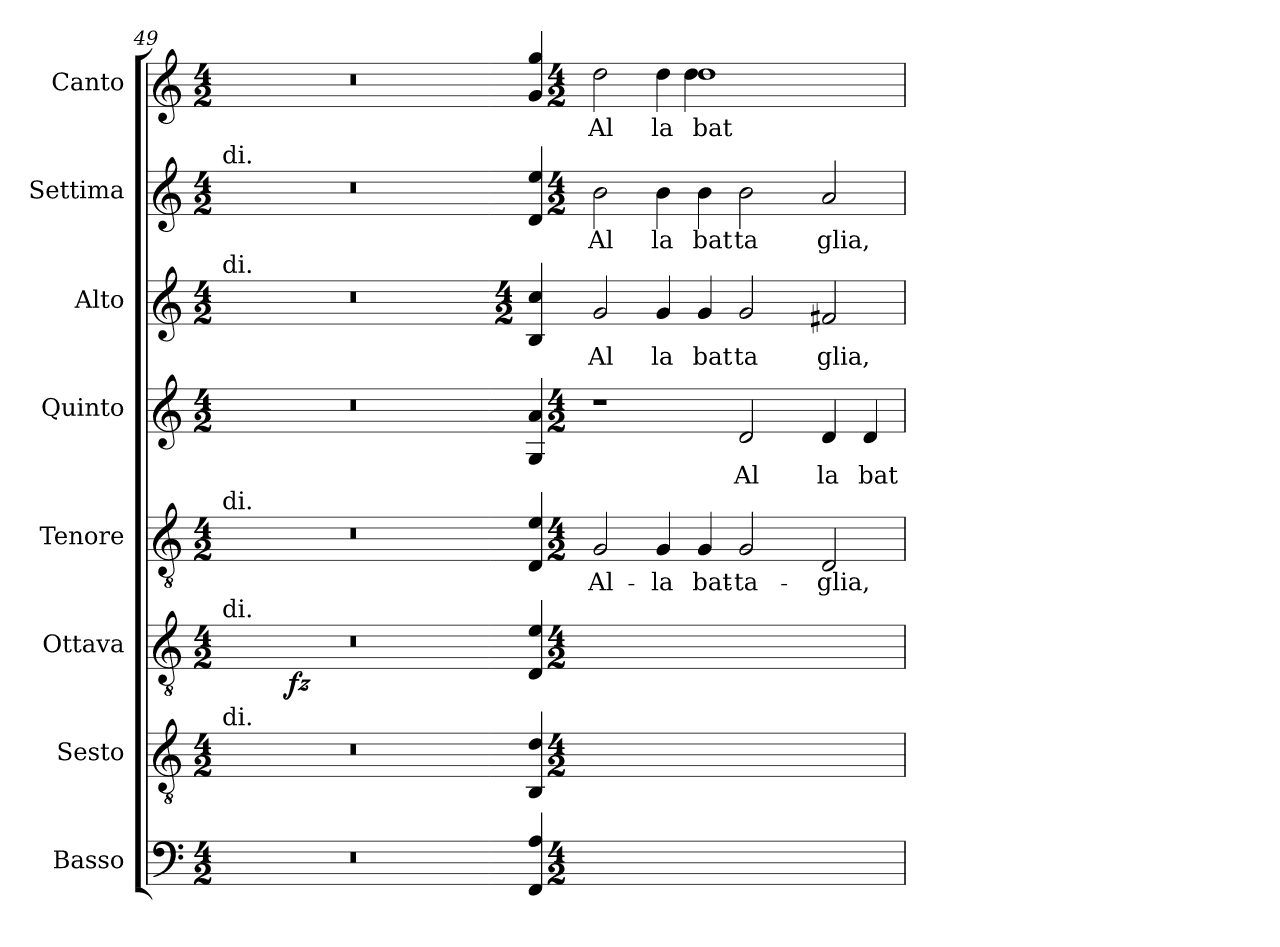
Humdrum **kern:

**kern	**dynam	**kern	**kern	**dynam	**kern	**text	**kern	**text	**dynam	**kern	**text	**kern	**text	**kern	**text
*part8	*part8	*part7	*part6	*part6	*part5	*part5	*part4	*part4	*part4	*part3	*part3	*part2	*part2	*part1	*part1
*staff8	*staff8	*staff7	*staff6	*staff6	*staff5	*staff5	*staff4	*staff4	*staff4	*staff3	*staff3	*staff2	*staff2	*staff1	*staff1
*I"Basso	*	*I"Sesto	*I"Ottava	*	*I"Tenore	*	*I"Quinto	*	*	*I"Alto	*	*I"Settima	*	*I"Canto	*
*I'Basso	*	*I'Sesto	*I'Ottava	*	*I'Tenore	*	*I'Quinto	*	*	*I'Alto	*	*I'Settima	*	*I'Canto	*
*clefF4	*	*clefGv2	*clefGv2	*	*clefGv2	*	*clefG2	*	*	*clefG2	*	*clefG2	*	*clefG2	*
*M4/2	*	*M4/2	*M4/2	*	*M4/2	*	*M4/2	*	*	*M4/2	*	*M4/2	*	*M4/2	*
=49	=49	=49	=49	=49	=49	=49	=49	=49	=49	=49	=49	=49	=49	=49	=49
*^	*	*	*^	*	*	*	*^	*	*	*	*	*	*	*	*
!	!	!	!	!	!	!	!	!	!	!	!	!	!	!	!LO:TX:a:t=di.	!	!	!
!	!	!	!	!	!	!	!	!	!	!	!	!	!LO:TX:a:t=di.	!	!	!	!	!
!	!	!	!	!	!	!	!LO:TX:a:t=di.	!	!	!	!	!	!	!	!	!	!	!
!	!	!	!	!LO:TX:a:t=di.	!	!	!	!	!	!	!	!	!	!	!	!	!	!
!	!	!	!LO:TX:a:t=di.	!	!	!	!	!	!	!	!	!	!	!	!	!	!	!
0r	4ryy	.	0r	0r	4ryy	.	0r	.	0r	4ryy	.	.	0r	.	0r	.	0r	.
.	16ryy	.	.	.	16ryy	.	.	.	.	16ryy	.	.	.	.	.	.	.	.
.	64ryy	.	.	.	64ryy	.	.	.	.	64ryy	.	.	.	.	.	.	.	.
!	!	!LO:DY:a	!	!	!	!	!	!	!	!	!	!	!	!	!	!	!	!
!	!	!LO:DY:n=1:b	!	!	!	!LO:DY:b	!	!	!	!	!	!LO:DY:a	!	!	!	!	!	!
!	!	!	!	!	!	!	!	!	!	!	!	!LO:DY:n=1:b	!	!	!	!	!	!
!	!	!	!	!	!	!	!	!	!	!	!	!LO:DY:n=2:b	!	!	!	!	!	!
.	1ryy	fz ffff	.	.	1ryy	fz	.	.	.	1ryy	.	fz fz fz	.	.	.	.	.	.
.	2ryy	.	.	.	2ryy	.	.	.	.	2ryy	.	.	.	.	.	.	.	.
.	8ryy	.	.	.	8ryy	.	.	.	.	8ryy	.	.	.	.	.	.	.	.
.	32.ryy	.	.	.	32.ryy	.	.	.	.	32.ryy	.	.	.	.	.	.	.	.
*v	*v	*	*	*v	*v	*	*	*	*v	*v	*	*	*	*	*	*	*	*
!!LO:PB:g=z
=50	=50!	=50	=50	=50!	=50	=50!	=50	=50!	=50!	=50	=50!	=50	=50!	=50!	=50!
*	*	*	*	*	*	*	*	*	*	*M4/2	*	*	*	*	*
*	*	*	*	*	*	*	*	*	*	*	*	*	*	*^	*
4A/ 4FF/	.	4d/ 4BB/	4e/ 4D/	.	4D/ 4e/	.	4a/ 4G/	.	.	4cc/ 4B/	.	4ee/ 4d/	.	4gg/ 4g/	4ryy	.
*M4/2	*	*M4/2	*M4/2	*	*M4/2	*	*M4/2	*	*	*	*	*M4/2	*	*M4/2	*	*
!	!	!	!	!	!	!LO:LY:b:cj	!	!	!	!	!LO:LY:b:cj	!	!LO:LY:b:cj	!	!	!LO:LY:b:cj
0ryy	.	0ryy	0ryy	.	2G/	Al-	1r	.	.	2g/	Al	2b\	Al	2.ryy	2dd\	Al
!	!	!	!	!	!	!LO:LY:b:cj	!	!	!	!	!LO:LY:b:cj	!	!LO:LY:b:cj	!	!	!LO:LY:b:cj
.	.	.	.	.	4G/	-la	.	.	.	4g/	la	4b\	la	.	4dd\	la
!	!	!	!	!	!	!LO:LY:b:cj	!	!	!	!	!LO:LY:b:cj	!	!LO:LY:b:cj	!	!	!LO:LY:b:cj
!	!	!	!	!	!	!	!	!	!	!	!	!	!	!	!	!LO:LY:b:cj
.	.	.	.	.	4G/	bat-	.	.	.	4g/	bat	4b\	bat	1dd	4dd\	bat
!	!	!	!	!	!	!LO:LY:b:cj	!	!LO:LY:b:cj	!	!	!LO:LY:b:cj	!	!LO:LY:b:cj	!	!	!
.	.	.	.	.	2G/	-ta-	2d/	Al	.	2g/	ta	2b\	ta	.	4ryy	.
.	.	.	.	.	.	.	.	.	.	.	.	.	.	.	2.ryy	.
!	!	!	!	!	!	!LO:LY:b:cj	!	!LO:LY:b:cj	!	!	!LO:LY:b:cj	!	!LO:LY:b:cj	!	!	!
.	.	.	.	.	2D/	-glia,	4d/	la	.	2f#X/	glia,	2a/	glia,	.	.	.
!	!	!	!	!	!	!	!	!LO:LY:b:cj	!	!	!	!	!	!	!	!
.	.	.	.	.	.	.	4d/	bat	.	.	.	.	.	4ryy	.	.
*	*	*	*	*	*	*	*	*	*	*	*	*	*	*v	*v	*
=	=	=	=	=	=	=	=	=	=	=	=	=	=	=	=
*-	*-	*-	*-	*-	*-	*-	*-	*-	*-	*-	*-	*-	*-	*-	*-
